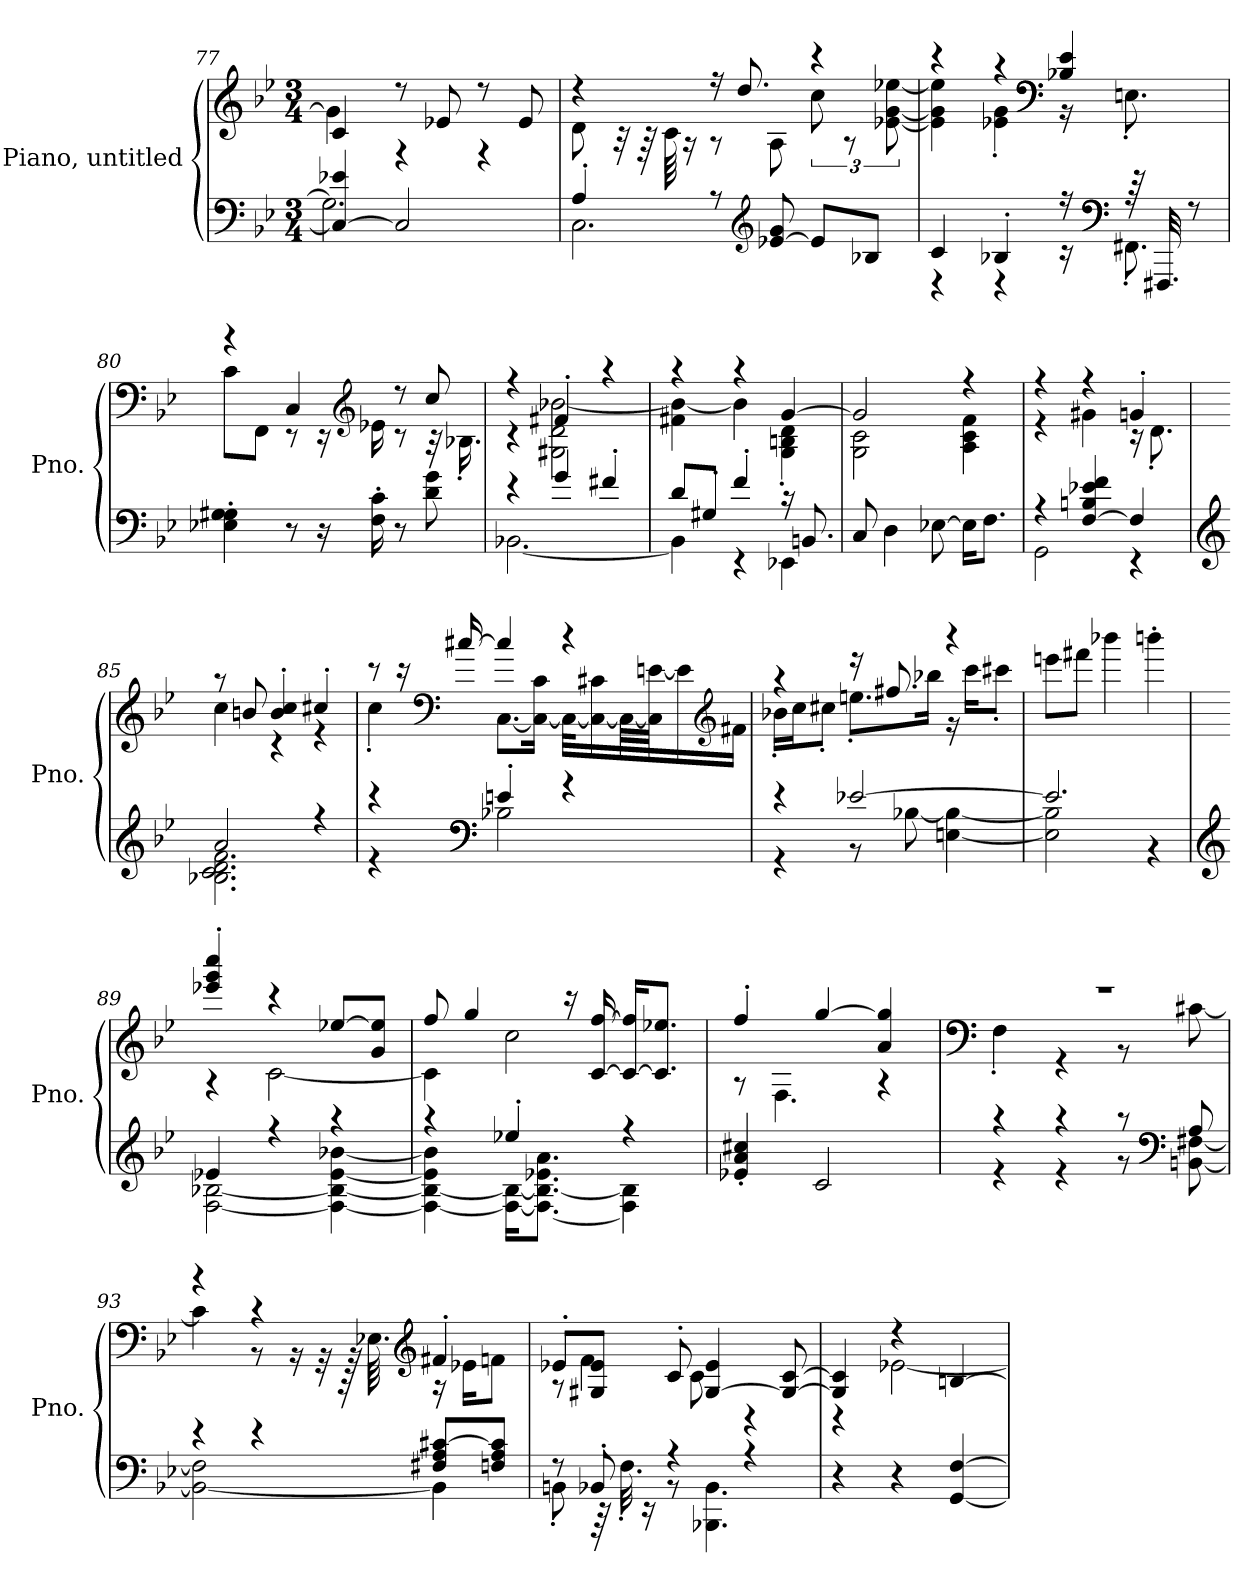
**kern	**kern
*part1	*part1
*staff2	*staff1
*I"Piano, untitled	*
*I'Pno.	*
*clefF4	*clefG2
*k[b-e-]	*k[b-e-]
*M3/4	*M3/4
=77	=77
*^	*^
4C/_ 4e-X/	2.G#\]	4c/	4g\]
2C/]	.	8r	4r
.	.	8e-X/	.
.	.	8r	4r
.	.	8e-/	.
=78	=78	=78	=78
4A'/	2.C\	4r	8d\
.	.	.	32r
.	.	.	64r
.	.	.	64c\
.	.	.	16r
8r	.	16r	8r
.	.	8.dd/	.
*clefG2	*	*	*
[8e-X/ 8g/	.	.	8A\
8e-/L]	.	4r	12cc\
.	.	.	12r
8B-X/J	.	.	.
.	.	.	[12e-X\ [12g\ [12ee-X\
!!LO:PB:g=z	!!
=79	=79	=79	=79
4c/	4r	4r	4e-\] 4g\] 4ee-\]
4B-X'/	4r	4r	4e-X\' 4g\'
*	*	*clefF4	*
16r	16r	4B-X/ 4e-/	16r
*clefF4	*	*	*
64r	8.FF#X'\	.	8.E'\
32.FFF#X/	.	.	.
8r	.	.	.
*v	*v	*	*
=80	=80	=80
4E-X\' 4G\' 4G#X\'	4r	8c\L
.	.	8FF\J
8r	4C/	8r
16r	.	16r
*	*clefG2	*
16F\' 16c\'	.	16e-X\
8r	8r	8r
8d\ 8g\	8cc/	32r
.	.	16.B-X'\
=81	=81	=81
*^	*	*
4r	[2.BB-X\	4r	4r
4g/	.	4f#X'/	2G#X\ 2d\ [2b-X\
4f#X'/	.	4r	.
=82	=82	=82	=82
8d/L	4BB-\]	4r	4f#X\ 4b-\_
8G#X'/J	.	.	.
4f'/	4r	4r	4b-\]
16r	4EE-X\	[4g/	4G\' 4B\' 4d\'
8.BBn/	.	.	.
*v	*v	*	*
!!LO:LB:g=z	!!
=83	=83	=83
8C/	2g/]	2G\ 2c\
4D\	.	.
[8E-X\	.	.
16E-\KL]	4r	4A\ 4c\ 4f\
8.F\J	.	.
=84	=84	=84
*^	*	*
4r	2GG\	4r	4r
[4F/ 4B/ 4e-X/ 4f/	.	4r	4g#X\
4F/]	4r	4gn'/	16r
.	.	.	8.d'\
=85	=85	=85	=85
*clefG2	*	*	*
2a/	2.B-X\ 2.c\ 2.d\ 2.f\	8r	4cc\
.	.	8b/	.
.	.	4b/' 4cc/'	4r
4r	.	4cc#X'/	4r
=86	=86	=86	=86
4r	4r	8r	4cc'\
.	.	16r	.
*	*	*clefF4	*
.	.	[16cc#X/	.
*clefF4	*	*	*
4e'/	2B-X\	4cc#/]	[8.C\L
.	.	.	16C\_ 16c\Jk
4r	.	4r	32C\KLL_
.	.	.	16C\_ 16c#X\
.	.	.	64C\LL_
.	.	.	64C\] [64e\JJ
.	.	.	16e\]
*	*	*clefG2	*
.	.	.	16f#X\JJ
!!LO:LB:g=z	!!
=87	=87	=87	=87
4r	4r	4r	16b-X'\LL
.	.	.	16cc\J
.	.	.	8cc#X'\J
[2e-X/	8r	16r	8.ee'\L
.	.	8.ff#X/	.
.	[8B-X\	.	.
.	.	.	16bb-X\Jk
.	[4E\ 4B-\_	4r	16r
.	.	.	16ccc\KL
.	.	.	8ccc#X'\J
*	*	*v	*v
=88	=88	=88
2.e-/]	2E\] 2B-\]	8eee\L
.	.	8fff#X\J
.	.	4bbb-X\
.	4r	4bbbn'\
=89	=89	=89
*clefG2	*	*
*	*	*^
4e-X/	[2F\ [2B-X\	4eee-X/' 4ggg/' 4cccc/'	4r
4r	.	4r	[2c\
4r	4F\_ 4B-\_ [4e-\ [4b-X\	[8ee-X/L	.
.	.	8g/ 8ee-/]J	.
=90	=90	=90	=90
4r	4F\_ 4B-\_ 4e-\] 4b-\]	8ff/	4c\]
.	.	4gg/	.
4ee-X'/	16F\_ 16B-\_KL	.	2cc\
.	8.F\_ 8.B-\_ 8.e-X\ 8.a\J	.	.
.	.	16r	.
.	.	[16c/ [16ff/	.
4r	4F\] 4B-\]	16c/_ 16ff/]KL	.
.	.	8.c/] 8.ee-X/J	.
*v	*v	*	*
!!LO:LB:g=z	!!
=91	=91	=91
4e-X/' 4a/' 4cc#X/'	4ff'/	8r
.	.	4.F\
2c/	[4gg/	.
.	4a/ 4gg/]	4r
=92	=92	=92
*	*clefF4	*
*^	*	*
4r	4r	2.r	4F'\
4r	4r	.	4r
8r	8r	.	8r
*clefF4	*	*	*
8A/	[8BB\ [8F#X\	.	[8c#X\
=93	=93	=93	=93
4r	2BB\_ 2F#\]	4r	4c#\]
4r	.	4r	8r
.	.	.	16r
.	.	.	32r
.	.	.	128r
.	.	.	64.E-X\
*	*	*clefG2	*
8F#X/ 8A/ [8c#X/L	4BB\]	4f#X'/	16r
.	.	.	16e-X\KL
8Fn/ 8A/ 8c#/]J	.	.	8fn\J
=94	=94	=94	=94
8r	8BB'\	8e-X'/L	8r
8BB-X'/	64r	8G#X/ 8e-/J	4f\
.	32.F'\	.	.
.	16r	.	.
4r	8r	8c'/	.
.	4.BBB-X\ 4.BB-\	[4G#/ 4e-/	8c\
4r	.	.	4r
.	.	8G#/_ [8c/	.
*v	*v	*	*
!!LO:LB:g=z	!!
=95	=95	=95
4r	4G#/] 4c/]	4r
4r	4r	[2e-X\
[4GG/ [4F/	[4B/	.
*	*v	*v
=	=
*-	*-
